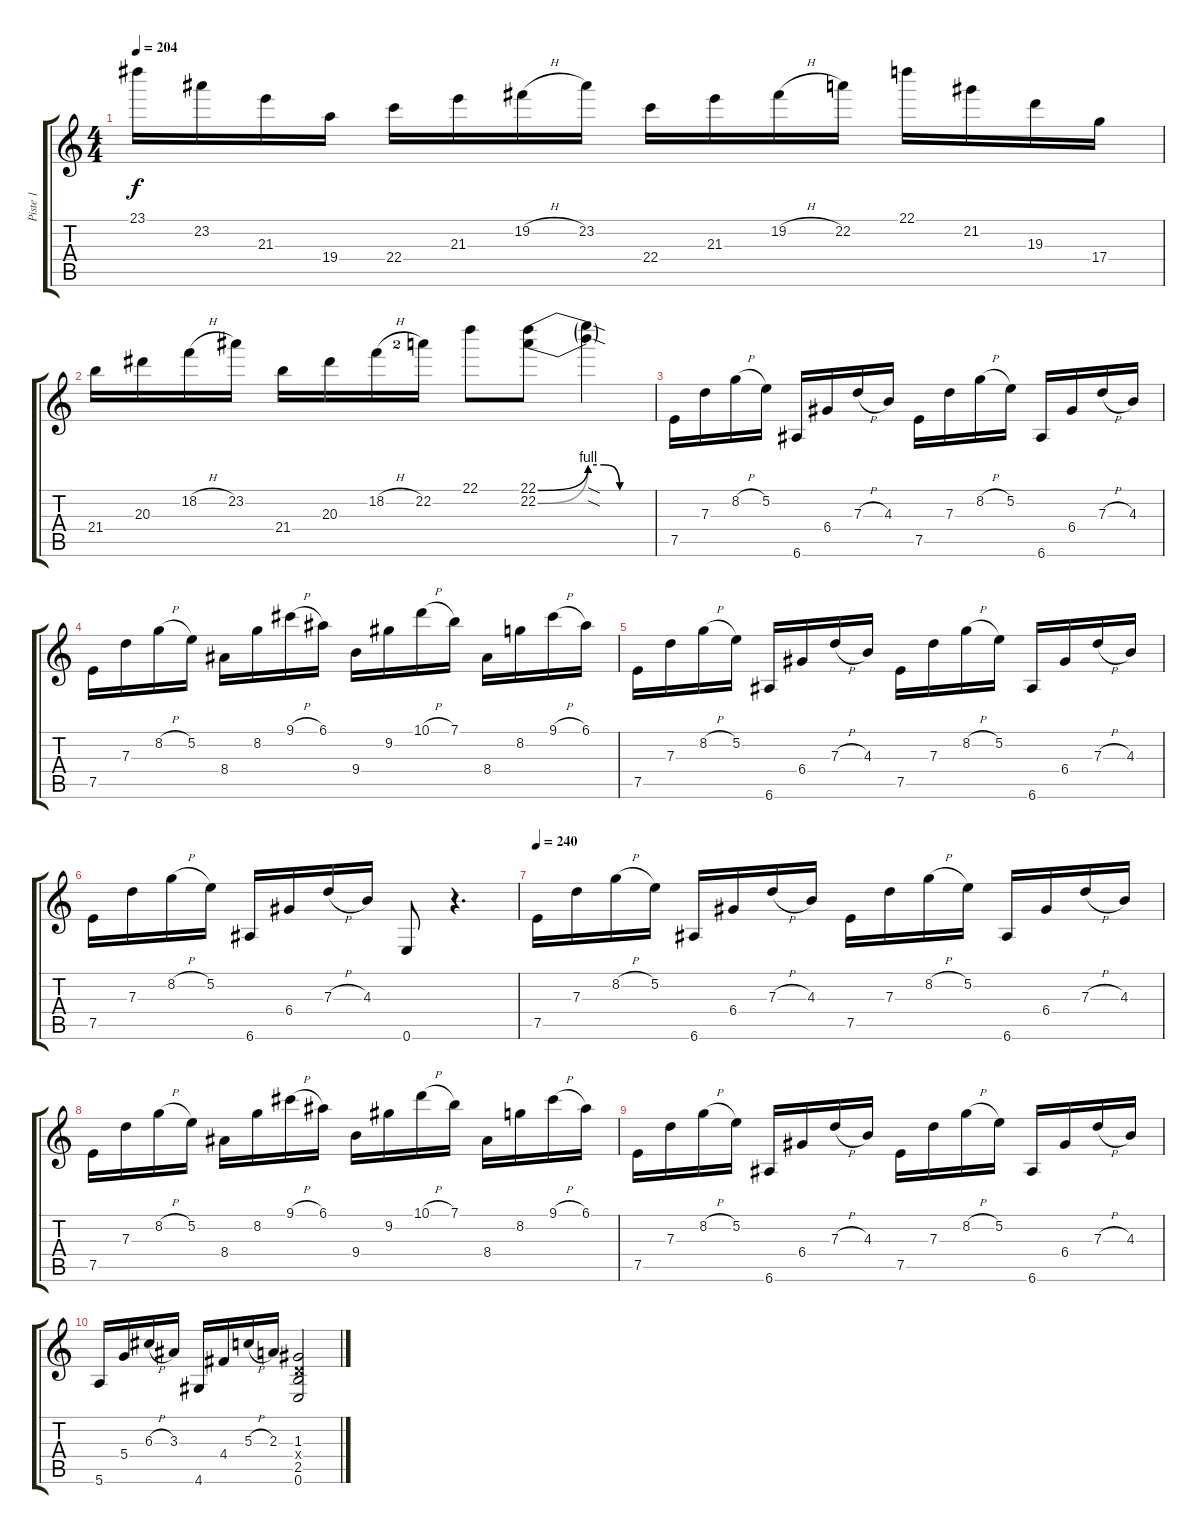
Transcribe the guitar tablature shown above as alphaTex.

\track ("Piste 1" "Piste 1") {instrument overdrivenguitar}
\staff {score tabs}
\tuning (E4 B3 G3 D3 A2 E2) {hide}
\ts (4 4)
\tempo 204
\clef g2
\ks c
23.1.16{dy f} 23.2.16 21.3.16 19.4.16 22.4.16 21.3.16 19.2{h}.16 23.2.16 22.4.16 21.3.16 19.2{h}.16 22.2.16 22.1.16 21.2.16 19.3.16 17.4.16 |
21.4.16 20.3.16 18.2{h}.16 23.2.16 21.4.16 20.3.16 18.2{h}.16 22.2{lf 3}.16 22.1.8 (22.1{be (bend 0 0 60 4)} 22.2{be (bend 0 0 60 4)}).8 (22.1{be (custom 0 4 15 4 30 0 60 0) sod t} 22.2{be (custom 0 4 15 4 30 0 60 0) sod t}).4 |
7.5.16 7.3.16 8.2{h}.16 5.2.16 6.6.16 6.4.16 7.3{h}.16 4.3.16 7.5.16 7.3.16 8.2{h}.16 5.2.16 6.6.16 6.4.16 7.3{h}.16 4.3.16 |
7.5.16 7.3.16 8.2{h}.16 5.2.16 8.4.16 8.2.16 9.1{h}.16 6.1.16 9.4.16 9.2.16 10.1{h}.16 7.1.16 8.4.16 8.2.16 9.1{h}.16 6.1.16 |
7.5.16 7.3.16 8.2{h}.16 5.2.16 6.6.16 6.4.16 7.3{h}.16 4.3.16 7.5.16 7.3.16 8.2{h}.16 5.2.16 6.6.16 6.4.16 7.3{h}.16 4.3.16 |
7.5.16 7.3.16 8.2{h}.16 5.2.16 6.6.16 6.4.16 7.3{h}.16 4.3.16 0.6.8 r.4{d} |
\tempo 240
7.5.16 7.3.16 8.2{h}.16 5.2.16 6.6.16 6.4.16 7.3{h}.16 4.3.16 7.5.16 7.3.16 8.2{h}.16 5.2.16 6.6.16 6.4.16 7.3{h}.16 4.3.16 |
7.5.16 7.3.16 8.2{h}.16 5.2.16 8.4.16 8.2.16 9.1{h}.16 6.1.16 9.4.16 9.2.16 10.1{h}.16 7.1.16 8.4.16 8.2.16 9.1{h}.16 6.1.16 |
7.5.16 7.3.16 8.2{h}.16 5.2.16 6.6.16 6.4.16 7.3{h}.16 4.3.16 7.5.16 7.3.16 8.2{h}.16 5.2.16 6.6.16 6.4.16 7.3{h}.16 4.3.16 |
5.6.16 5.4.16 6.3{h}.16 3.3.16 4.6.16 4.4.16 5.3{h}.16 2.3.16 (1.3 0.4{x} 2.5 0.6).2
